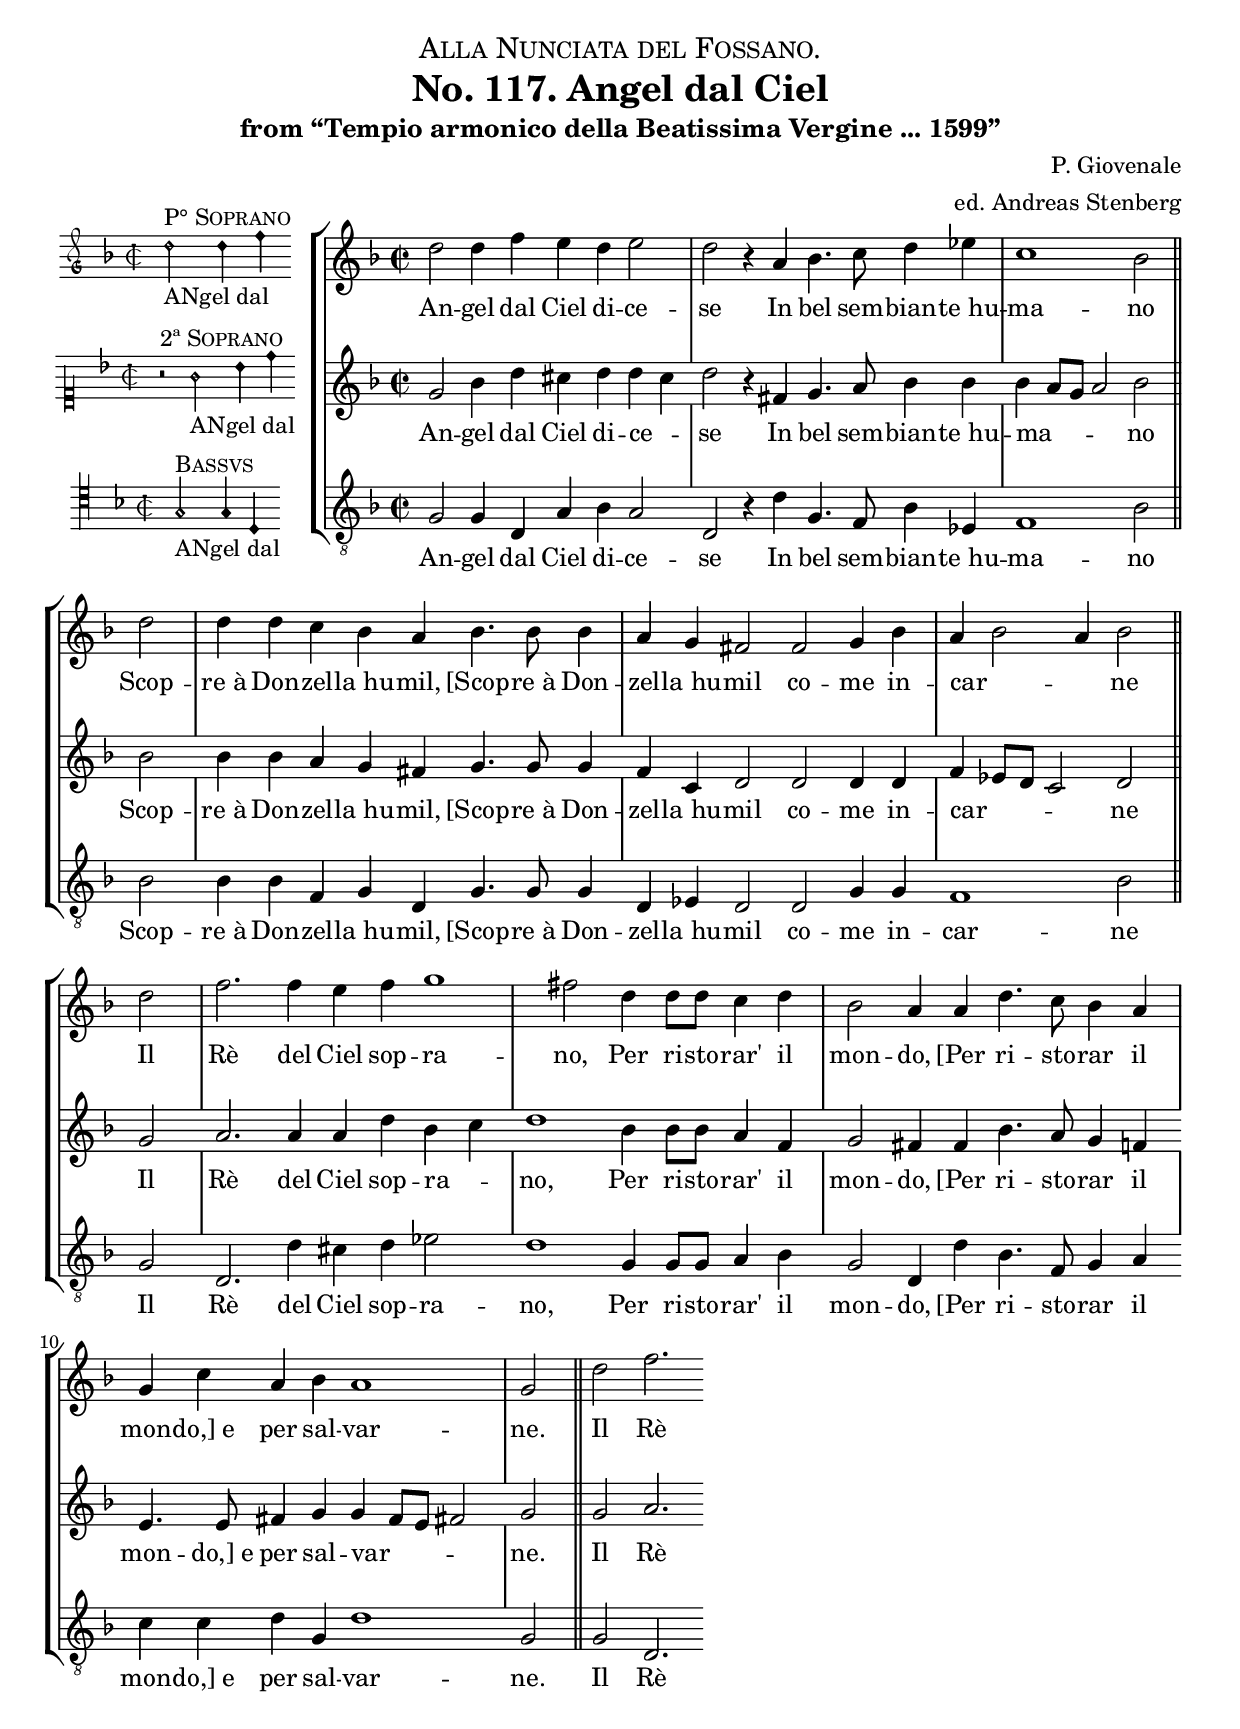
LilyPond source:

\version "2.20.0"

\include "deutsch.ly"

#(append! supported-clefs '(("mensural-f3" . ("clefs.mensural.f" 0 0))))

ficta = \once \set suggestAccidentals =##t



global = {

  \key f \major

}

sopA = \relative c'' {
  d2 d4 f4 e4 d4 e2
  d2 r4 a4 b4. c8 d4 es4
  c1 b2
}
sopB = \relative c'' {
  d2
  d4 d4

  c4 b4 a4 b4. b8 b4
  a4 g4 fis2 fis2 g4 b4
  a4( b2 a4) b2
}
sopC = \relative c'' {
  d2
  f2. f4 e4 f4 g1
  fis2

  d4 d8 d8 c4 d4
  b2 a4 a4 d4. c8 b4 a4
  g4 c4 a4 b4 a1
  g2
}
sopMusic = \relative c'' {


  \set Score.tempoHideNote = ##t

  \tempo 1 = 72

  \time 2/2

  \set Timing.measureLength = #(ly:make-moment 4/2)

%    \override Staff.BarLine.transparent = ##t

  \sopA
  \once \revert Staff.BarLine.transparent
  \bar "||"
  \sopB
  \once \revert Staff.BarLine.transparent
  \bar "||"
  \sopC
    \once \revert Staff.BarLine.transparent
  \bar "||"
  d2 f2.

}

sopWords = \lyricmode {
  An -- gel dal Ciel di -- ce -- se
  In bel sem -- bian -- te_hu -- ma -- no
  Scop -- re_à Don -- zel -- la_hu -- mil,
  [Scop -- re_à Don -- zel -- la_hu -- mil co -- me in -- car -- ne
  Il Rè del Ciel sop -- ra -- no,
  Per ri -- sto -- rar' il mon -- do,
  [Per ri -- sto -- rar il mon -- do,]_e per sal -- var -- ne.
  Il Rè
}

altoA = \relative c' {
  g'2 b4 d4 cis4 d4
  d4( cis4) d2 r4 fis,4 g4. a8 b4 b4
  b4( a8 g8 a2) b2
}
altoB = \relative c' {
  b'2 b4 b4 a4 g4 fis4 g4.
  g8 g4 f4 c4 d2 d2 d4 d4
  f4( es8 d8 c2) d2
}
altoC = \relative c' {
  g'2 a2. a4
  a4 d4 b4( c4) d1
  b4 b8 b8 a4 f4
  g2 fis4 fis4 b4. a8 g4 f4
  e4. e8 fis4 g4

  g4( fis8 e8 fis!2) g2
}
altoMusic = \relative c' {

  \override Staff.BarLine.transparent = ##t
  \altoA
  \once \revert Staff.BarLine.transparent
  \altoB
  \once \revert Staff.BarLine.transparent
  \altoC
  \once \revert Staff.BarLine.transparent
  g'2 a2.



}

altoWords = \lyricmode {
  An -- gel dal Ciel di -- ce -- se
  In bel sem -- bian -- te_hu -- ma -- no
  Scop -- re_à Don -- zel -- la_hu -- mil,
  [Scop -- re_à Don -- zel -- la_hu -- mil co -- me in -- car -- ne
  Il Rè del Ciel sop -- ra -- no,
  Per ri -- sto -- rar' il mon -- do,
  [Per ri -- sto -- rar il mon -- do,]_e per sal -- var -- ne.
  Il Rè
}

bassA = \relative c {
  g'2 g4 d4 a'4 b4 a2
  d,2 r4 d'4 g,4. f8 b4 es,4
  f1 b2
}
bassB = \relative c {
  b'2
  b4 b4 f4 g4 d4 g4. g8 g4
  d4 es4 d2 d2 g4 g4
  f1 b2
}
bassC = \relative c {
  g'2
  d2. d'4 cis4 d4 es2
  d1

  g,4 g8 g8 a4 b4 g2 d4 d'4
  b4. f8 g4 a4 c4 c4 d4 g,4
  d'1 g,2
}
bassMusic = \relative c {

  \override Staff.BarLine.transparent = ##t
  \bassA
  \once \revert Staff.BarLine.transparent
  \bassB
  \once \revert Staff.BarLine.transparent
  \bassC
  \once \revert Staff.BarLine.transparent
  g'2 d2.

}

bassWords = \lyricmode {
  An -- gel dal Ciel di -- ce -- se
  In bel sem -- bian -- te_hu -- ma -- no
  Scop -- re_à Don -- zel -- la_hu -- mil,
  [Scop -- re_à Don -- zel -- la_hu -- mil co -- me in -- car -- ne
  Il Rè del Ciel sop -- ra -- no,
  Per ri -- sto -- rar' il mon -- do,
  [Per ri -- sto -- rar il mon -- do,]_e per sal -- var -- ne.
  Il Rè
}

incipitDiscantus = \markup {

  \score {

    {

      %      \set Staff.instrumentName = #"Tenor "

      \override NoteHead.style = #'neomensural

      \override Rest.style = #'neomensural

      \override Staff.TimeSignature.style = #'mensural

      \cadenzaOn

      \clef "petrucci-g"

      \key f \major

      \time 2/2


      d''2^\markup { \smallCaps"P° Soprano"} _"ANgel dal"
      d''4 f''4
    }

    \layout {

      \context {

        \Voice

        \remove "Ligature_bracket_engraver"

        \consists "Mensural_ligature_engraver"

      }

      line-width = 4.5\cm

    }

  }

}



incipitAltus = \markup {

  \score {

    {

      %      \set Staff.instrumentName = #"Tenor "

      \override NoteHead.style = #'neomensural

      \override Rest.style = #'neomensural

      \override Staff.TimeSignature.style = #'mensural

      \cadenzaOn

      \clef "petrucci-c1"

      \key f \major

      \time 2/2

      r2^\markup \smallCaps"2ª Soprano"
      g'2_"ANgel dal"
      b'4 d''4
    }

    \layout {

      \context {

        \Voice

        \remove "Ligature_bracket_engraver"

        \consists "Mensural_ligature_engraver"

      }

      line-width = 4.5\cm

    }

  }

}



incipitBassus = \markup {

  \score {

    {

      %      \set Staff.instrumentName = #"Tenor "

      \override NoteHead.style = #'neomensural

      \override Rest.style = #'neomensural

      \override Staff.TimeSignature.style = #'mensural

      \cadenzaOn

      \clef "petrucci-c4"

      \key f \major

      \time 2/2

      g2^\markup \smallCaps"Bassvs"_"ANgel dal"
      g4 d4



    }

    \layout {

      \context {

        \Voice

        \remove "Ligature_bracket_engraver"

        \consists "Mensural_ligature_engraver"

      }

      line-width = 4.5\cm

    }

  }

}



\score {

  <<

    \new StaffGroup \with {

      \override VerticalAxisGroup.staff-staff-spacing = #'((basic-distance . 12))

    } <<

      \new Staff = treble <<

        \set Staff.instrumentName = \incipitDiscantus

        \new Voice = "sopranos" {

          \set  Staff.midiInstrument ="choir aahs"

          %	\voiceOne

          << \global \sopMusic >>

        }

      >>

      \new Lyrics = sopranos { s1 }


      \new Staff = "medius" <<

        \set Staff.instrumentName = \incipitAltus


        \new Voice = "altos" {

          %	\voiceTwo

          \set  Staff.midiInstrument ="choir aahs"

          << \global \altoMusic >>

        }

      >>


      \new Lyrics = "altos" { s1 }


      \new Staff ="basses" {

        \set Staff.instrumentName = \incipitBassus


        \new Voice = "basses" {

          \set  Staff.midiInstrument ="choir aahs"

          \clef "treble_8"

          %	\voiceTwo

          << \global \bassMusic >>

        }

      }

    >>

    \new Lyrics = basses { s1 }


    \context Lyrics = sopranos \lyricsto sopranos \sopWords

    \context Lyrics = altos \lyricsto altos \altoWords

    \context Lyrics = basses \lyricsto basses \bassWords

  >>

  \layout {

    \context {

      \Score

      % no bars in staves

      %      \override BarLine.transparent = ##t


    }

    % the next three instructions keep the lyrics between the bar lines

    \context {

      \Lyrics

      \consists "Bar_engraver"

      \override BarLine.transparent = ##t

    }

    \context {

      \StaffGroup

      \consists "Separating_line_group_engraver"

    }

    \context {

      \Voice

      % no slurs

      \override Slur.transparent = ##t

      % Comment in the below "\remove" command to allow line

      % breaking also at those barlines where a note overlaps

      % into the next bar.  The command is commented out in this

      % short example score, but especially for large scores, you

      % will typically yield better line breaking and thus improve

      % overall spacing if you comment in the following command.

      %\remove "Forbid_line_break_engraver"

    }

    indent = 4.5\cm

  }
\header {
  dedication = \markup \center-column {
    \fontsize #2 \smallCaps "Alla Nunciata del Fossano."
    \vspace #0.5
  }
  title = "No. 117. Angel dal Ciel"
  subtitle = "from “Tempio armonico della Beatissima Vergine ... 1599”"
  composer = "P. Giovenale"

  arranger = "ed. Andreas Stenberg"
  poet = ""
  meter =""
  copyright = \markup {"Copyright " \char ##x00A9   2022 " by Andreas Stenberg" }

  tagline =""

}

}

\markup {

  \column {

    \fill-line {

      \hspace #'0.5

      \column {

        \line { Ave di gratia piena: }

        \line { \hspace #'3.0 Teco è'l Signor potente, }

        \line { \hspace #'3.0 Come clemente sei Tu dolc' e pia, }

        \line { \hspace #'3.0 E del suo amor' ardente, }

        \line { \hspace #'3.0 O benedetta VERGINE MARIA }

        \vspace #'1.5

        \line { Ave beata, e santa }

        \line { \hspace #'3.0 Di Fio Gran Genitrice, }

        \line { \hspace #'3.0 Porta felice à noi del Paradiso, }

        \line { \hspace #'3.0 Ove' il tuo amor n'allice: }

        \line { \hspace #'3.0 Fà che godiamo in Ciel del tuo bel viso. }

        \vspace #'1.5

        \line { Ave del Ciel REGINA, }

        \line { \hspace #'3.0 De gli Angeli pur Donna: }

        \line { \hspace #'3.0 Alta Colonna à noi di speme in terra, }

        \line { \hspace #'3.0 Qua giu stendi tua gonna }

        \line { \hspace #'3.0 Per velo, e scudo force in tanta guerra. }

        \vspace #'1.5

      }

      \hspace #'0.5

    }

  }

}

\score {

  \unfoldRepeats

  <<

    \new StaffGroup <<

      \new Staff = treble <<

        \set Staff.instrumentName = \incipitDiscantus

        \new Voice = "sopranos" {

          \set  Staff.midiInstrument ="choir aahs"

          %	\voiceOne

          << \global {
            \repeat volta 2 {
              \sopA
            }
            \sopB
            \repeat volta 2 {
              \sopC
            }
          }>>

        }

      >>

      \new Lyrics = sopranos { s1 }


      \new Staff = "medius" <<

        \set Staff.instrumentName = \incipitAltus


        \new Voice = "altos" {

          %	\voiceTwo

          \set  Staff.midiInstrument ="choir aahs"

          << \global {
            \repeat volta 2 {
              \altoA
            }
            \altoB
            \repeat volta 2 {
              \altoC
            }
          }>>

        }

      >>


      \new Lyrics = "altos" { s1 }


      \new Staff ="basses" {

        \set Staff.instrumentName = \incipitBassus


        \new Voice = "basses" {

          \set  Staff.midiInstrument ="choir aahs"

          \clef "G_8"

          %	\voiceTwo

          << \global {
            \repeat volta 2 {
              \bassA
            }
            \bassB
            \repeat volta 2 {
            \bassC
             }
          }>>

        }

      }

    >>

    \new Lyrics = basses { s1 }


    \context Lyrics = sopranos \lyricsto sopranos \sopWords

    \context Lyrics = altos \lyricsto altos \altoWords

    \context Lyrics = basses \lyricsto basses \bassWords

  >>

  \midi { \tempo 2 = 72 }

}

\paper {
  print-all-headers = ##t
  ragged-bottom = ##t

  ragged-last-bottom = ##t

  ragged-last = ##t

}


%{

convert-ly.py (GNU LilyPond) 2.18.2  convert-ly.py: Processing `'...

Applying conversion: 2.15.7, 2.15.9, 2.15.10, 2.15.16, 2.15.17,

2.15.18, 2.15.19, 2.15.20, 2.15.25, 2.15.32, 2.15.39, 2.15.40,

2.15.42, 2.15.43, 2.16.0, 2.17.0, 2.17.4, 2.17.5, 2.17.6, 2.17.11,

2.17.14, 2.17.15, 2.17.18, 2.17.19, 2.17.20, 2.17.25, 2.17.27,

2.17.29, 2.17.97, 2.18.0

%}
